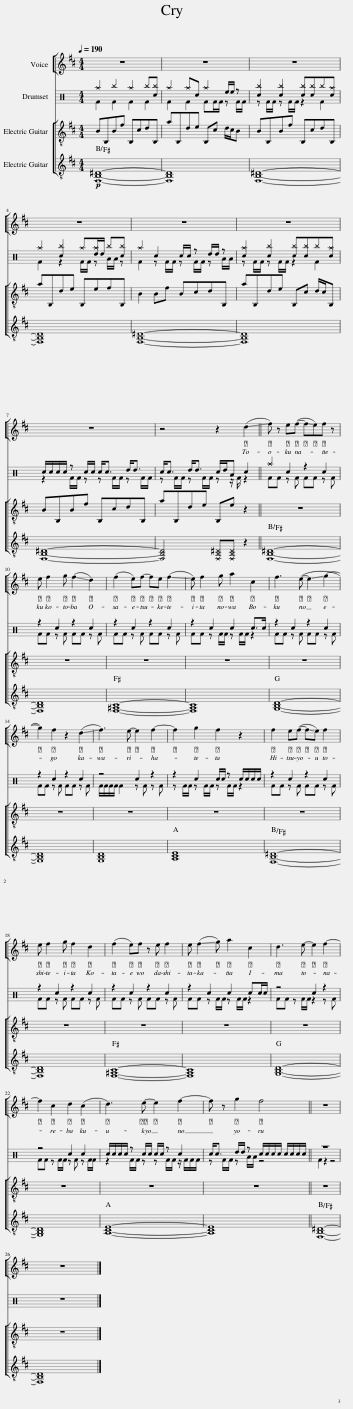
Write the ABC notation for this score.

X:1
%%score [ 1 2 ] ( 3 4 ) [ 5 6 ]
L:1/8
Q:1/4=190
M:4/4
I:linebreak $
K:D
V:1 treble
V:2 treble
V:3 perc
K:none
V:4 perc
K:none
V:5 treble-8
V:6 treble-8
V:1
 z8 | z8 | z8 |$ z8 | z8 | %5
 z8 |$ z8 | z4 z2 (!-(!d2 || !-)!f) z e(f- !-(!f!-)!e)f z |$ e f2 g (!-(!f2 !-)!d2) | %10
 (f2 e)f- fe (!-(!f2 | !-)!e) f2 g a2 c2 | f3 (e- !-(!e2 !-)!g2- |$ g2) f2 z2 (!-(!d2 | !-)!f3) e- e2 f2- | %15
 f2 g2 f2 z2 | f2 e(f- !-(!f!-)!e) f2 |$ e f2 g f2 d2 | (f2 e)f z e f2 | e (!-(!f2 !-)!g) a2 c2 | %20
 d3 e- e2 f2- |$ f2 c2 d2 (c2 | d3) e- e2 f2- | f z g2 f4 || z8 |$ %25
 z8 |] %26
V:2
 z8 | z8 | z8 |$ z8 | z8 | %5
 z8 |$ z8 | z4 z2 (d3/2- !-(!d/ || !-)!f) z e (f- f/- !-(!f/ !-)!e) f z |$ e f2 g (f3/2- !-(!f/ !-)!d2) | %10
 (f2 e) f- f e (f3/2- !-(!f/ | !-)!e) f2 g a2 c2 | f3 (e- e- !-(!e !-)!g2- |$ g2) f2 z2 (d3/2- !-(!d/ | !-)!f3) e- e2 f2- | %15
 f2 g2 f2 z2 | f2 e (f- f/- !-(!f/ !-)!e) f2 |$ e f2 g f2 d2 | (f2 e) f z e f2 | e (f- f/- !-(!f/ !-)!g) a2 c2 | %20
 d3 e- e2 f2- |$ f2 c2 d2 (c2 | d3) e- e2 f2- | f z g2 f4 || z8 |$ %25
 z8 |] %26
V:3
[K:C] ^a2 ^b2 ^a2 ^b[c^b] | ^a2 ^ac ^a2 e/e/ z | [c^b]2 [c^b]2 [c^b][c^b]^b[c^a] |$ ^a2 [c^b]2 ^a[d^a]/d/ ^b[c^b] | ^a2 c2 c/c/ z d/d/ z | %5
 [c^a]2 [c^b]2 [c^b][c^b]^b[c^a] |$ c/c/c/c/ z c/c/ c<c d<d | c<c d<d c/d/A c2 || ^a2 c2 z2 c2 |$ z2 c2 z2 c2 | %10
 z2 c2 z2 c2 | z2 c2 c2 c>c | z2 c2 z2 c2 |$ z2 c2 z2 c2 | z4 c2 z2 | %15
 z2 c2 c/c/ z c/c/c/c/ | z2 c2 z2 c2 |$ z2 c2 z2 c2 | z2 c2 z2 c2 | z2 c2 c2 cc/c/ | %20
 z4 c2 z2 |$ z4 c2 c2 | c/c/c/c/ z c/c/ c/c/ z c2 | c<c d/d/ z c/c/c/c/ c/c/c/c/ || z8 |$ %25
 z8 |] %26
V:4
[K:C] F2 F2 F2 F2 | F2 F2 FF/F/ z F/F/ | z F/F/ z F/F/ z2 F2 |$ F2 z2 F/F/ z A/A/ z | F2 z F/F/ z F/F/ z A/A/ | %5
 z F/F/ z F/F/ z2 F2 |$ z2 F/F/ z z F/F/ z F/F/ | z F/F/ z F/F/ z z/ F/ z2 || FF z F FF z F |$ FF z F FF z F | %10
 FF z F FF z F | FF z F/F/ z F/F/ z2 | FF z F FF z F |$ FF z F FF z F | F/F/F/F/ F2 z F z F | %15
 z F/F/ z F/F/ z F/F/ z2 | FF z F FF z F |$ FF z F FF z F | FF z F FF z F | FF z F/F/ z F/F/ z2 | %20
 FF z F/F/ z2 z F |$ FF z F/F/ z F z F/F/ | z2 F/F/ z z F/F/ z/ F/F/F/ | z F/F/ z A/A/ z4 || F2 z2 z4 |$ %25
 x8 |] %26
V:5
 BB,Bf B,cdB, | aB,de B,c d/c/B | BB,Bf B,cdB, |$ aB,de B,efB, | B2 Bf BcdB, | %5
 aB,de B,c d/c/B, |$ BB,Bf B,cdB, | aB,de B,e z2 || z8 |$ z8 | %10
 z8 | z8 | z8 |$ z8 | z8 | %15
 z8 | z8 |$ z8 | z8 | z8 | %20
 z8 |$ z8 | z8 | z8 || z8 |$ %25
 z8 |] %26
V:6
!p! [F,B,^D]8- | [F,B,D]8 | [F,B,^D]8- |$ [F,B,D]8 | [F,B,^D]8- | %5
 [F,B,D]8 |$ [F,B,^D]8- | [F,B,D]4 [F,B,^D][F,B,D] z2 || [F,B,^D]8- |$ [F,B,D]8 | %10
 [F,^A,C]8- | [F,A,C]8 | [G,B,D]8- |$ [G,B,D]8 | [G,B,D]8 | %15
 [A,CE]8 | [F,B,^D]8- |$ [F,B,D]8 | [F,^A,C]8- | [F,A,C]8 | %20
 [G,B,D]8- |$ [G,B,D]8 | [A,CE]8- | [A,CE]8 || [F,B,^D]8- |$ %25
 [F,B,D]8 |] %26
